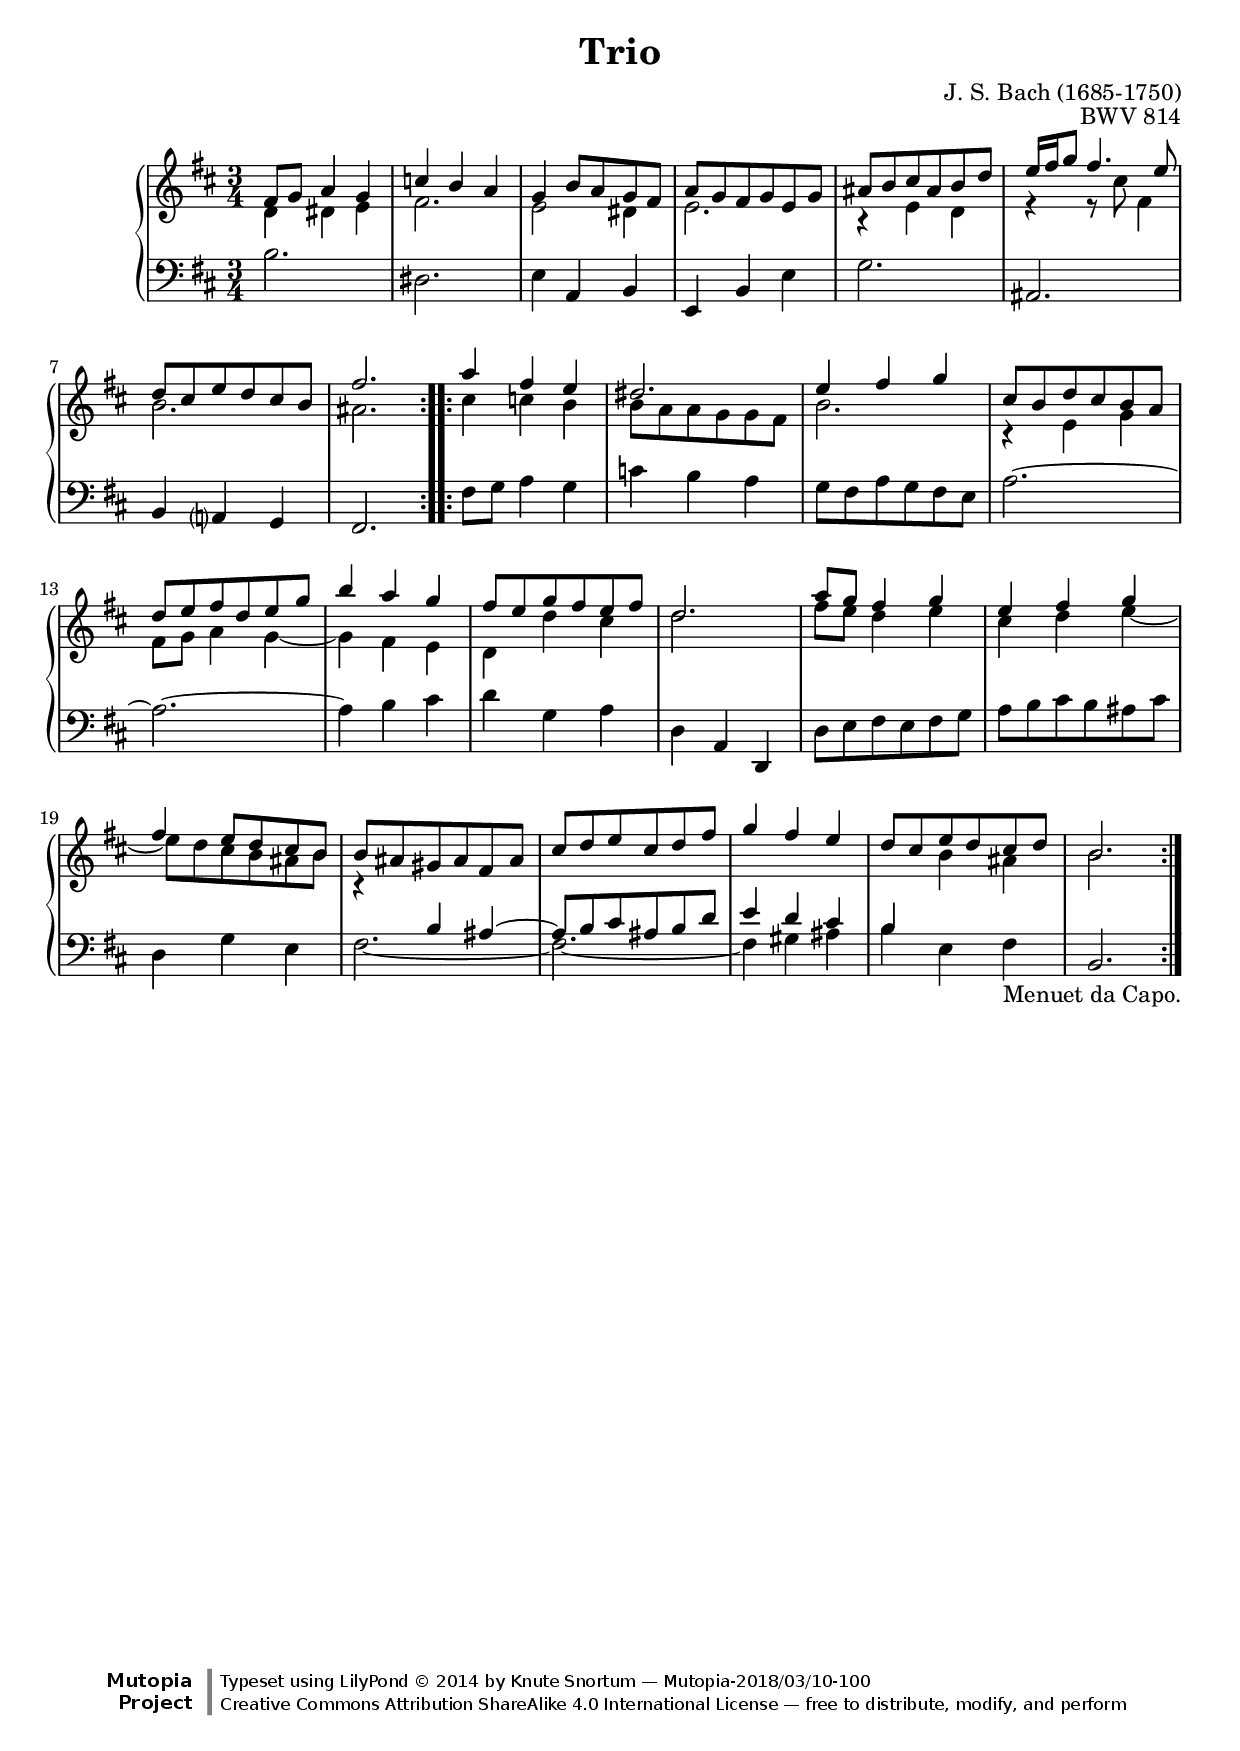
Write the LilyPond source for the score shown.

\version "2.18.2"
\language "english"

staffUp = {
  \change Staff = "upper"
  \stemDown
}

staffDown = {
  \change Staff = "lower"
  \stemUp
}

textCapo = "Menuet da Capo."

% Repeat 1

highVoiceOne = \relative c' {
  | fs8 g a4 g
  | c4 b a
  | g4 b8 a g fs
  | a8 g fs g e g
  | as8 b cs as b d
  | e16 fs g8 fs4. e8
  | d8 cs e d cs b

  \barNumberCheck #8

  | fs'2.
  |
}

upperMiddleOne = \relative c' {
  | d4 ds e
  | fs2.
  | e2 ds4
  | e2.
  | r4 e d
  | r4 r8 cs' fs,4
  | b2.

  \barNumberCheck #8

  | as2.
  |
}

lowVoiceOne = \relative c' {
  | b2.
  | ds,2.
  | e4 a, b
  | e,4 b' e
  | g2.
  | as,2.
  | b4 a g

  \barNumberCheck #8

  | fs2.
  |
}

% Repeat two

highVoiceTwo = \relative c''' {
  | a4 fs e
  | ds2.
  | e4 fs g
  | cs,8 b d cs b a
  | d8 e fs d e g
  | b4 a g
  | fs8 e g fs e fs

  \barNumberCheck #16

  | d2.
  | a'8 g fs4 g
  | e4 fs g
  | fs4 e8 d cs b
  | b8 as gs as fs as
  | cs8 d e cs d fs
  | g4 fs e
  | d8 cs e d cs d

  \barNumberCheck #24

  | b2.
  |
}

upperMiddleTwo = \relative c'' {
  | cs4 c b
  | b8 a a g g fs
  | b2.
  | r4 e, g
  | fs8 g a4 g ~
  | g4 fs e
  | d4 d' cs

  \barNumberCheck #16

  | d2.
  | fs8 e d4 e
  | cs4 d e ~
  | e8 d cs b as b
  | r4 \staffDown b,4 \tieUp as ~
  | as8 \tieNeutral b cs as b d
  | e4 d cs
  | b4 \staffUp b' as

  \barNumberCheck #24

  | b2.
}

lowVoiceTwo = \relative c, {
  | fs'8 g a4 g
  | c4 b a
  | g8 fs a g fs e
  | a2. ~
  | a2. ~
  | a4 b cs
  | d4 g, a

  \barNumberCheck #16

  | d,4 a d,
  | d'8 e fs e fs g
  | a8 b cs b as cs
  | d,4 g e
  | \tieDown fs2. ~
  | fs2. ~
  | fs4 \tieNeutral gs as
  | b4 e, fs _ \textCapo

  \barNumberCheck #24

  | b,2.
  |
}

global = {
  \key b \minor
  \time 3/4
  \accidentalStyle Score.piano-cautionary
}

upper = {
  \clef treble
  \global
  <<
    \new Voice { \repeat volta 2 { \voiceOne \highVoiceOne } }
    \new Voice { \repeat volta 2 { \voiceTwo \upperMiddleOne } }
  >> <<
    \new Voice { \repeat volta 2 { \voiceOne \highVoiceTwo } }
    \new Voice { \repeat volta 2 { \voiceTwo \upperMiddleTwo } }
  >>
}

lower = {
  \clef bass
  \global
  \new Voice { \repeat volta 2 \lowVoiceOne }
  \new Voice { \repeat volta 2 \lowVoiceTwo }
}

\bookpart {
  \header {
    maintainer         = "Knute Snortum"
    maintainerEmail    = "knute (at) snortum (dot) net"
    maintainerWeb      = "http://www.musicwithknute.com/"
  }
  \include "../header.ily"
  \header { title = "Trio" }
  \score {
    \new PianoStaff <<
      \new Staff = "upper" \upper
      \new Staff = "lower" \lower
    >>
    \layout {
    }
    \midi {
      \tempo 4 = 100
    }
  }
}

\language "nederlands"
